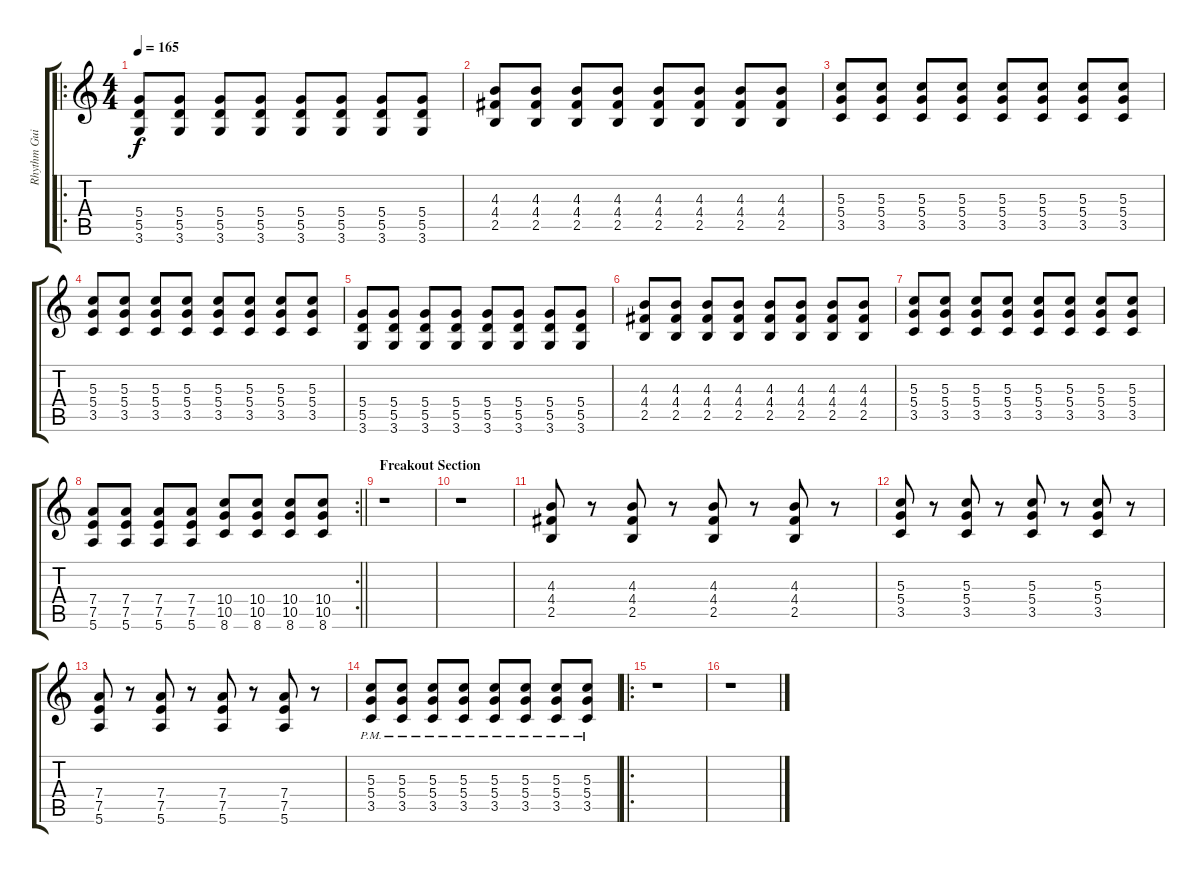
\track ("Rhythm Guitar (plus solo)" "Rhythm Gui") {instrument overdrivenguitar}
\staff {score tabs}
\tuning (E4 B3 G3 D3 A2 E2) {hide}
\ro
\ts (4 4)
\tempo 165
\clef g2
\ks c
(5.4 5.5 3.6).8{dy f} (5.4 5.5 3.6).8 (5.4 5.5 3.6).8 (5.4 5.5 3.6).8 (5.4 5.5 3.6).8 (5.4 5.5 3.6).8 (5.4 5.5 3.6).8 (5.4 5.5 3.6).8 |
(4.3 4.4 2.5).8 (4.3 4.4 2.5).8 (4.3 4.4 2.5).8 (4.3 4.4 2.5).8 (4.3 4.4 2.5).8 (4.3 4.4 2.5).8 (4.3 4.4 2.5).8 (4.3 4.4 2.5).8 |
(5.3 5.4 3.5).8 (5.3 5.4 3.5).8 (5.3 5.4 3.5).8 (5.3 5.4 3.5).8 (5.3 5.4 3.5).8 (5.3 5.4 3.5).8 (5.3 5.4 3.5).8 (5.3 5.4 3.5).8 |
(5.3 5.4 3.5).8 (5.3 5.4 3.5).8 (5.3 5.4 3.5).8 (5.3 5.4 3.5).8 (5.3 5.4 3.5).8 (5.3 5.4 3.5).8 (5.3 5.4 3.5).8 (5.3 5.4 3.5).8 |
(5.4 5.5 3.6).8 (5.4 5.5 3.6).8 (5.4 5.5 3.6).8 (5.4 5.5 3.6).8 (5.4 5.5 3.6).8 (5.4 5.5 3.6).8 (5.4 5.5 3.6).8 (5.4 5.5 3.6).8 |
(4.3 4.4 2.5).8 (4.3 4.4 2.5).8 (4.3 4.4 2.5).8 (4.3 4.4 2.5).8 (4.3 4.4 2.5).8 (4.3 4.4 2.5).8 (4.3 4.4 2.5).8 (4.3 4.4 2.5).8 |
(5.3 5.4 3.5).8 (5.3 5.4 3.5).8 (5.3 5.4 3.5).8 (5.3 5.4 3.5).8 (5.3 5.4 3.5).8 (5.3 5.4 3.5).8 (5.3 5.4 3.5).8 (5.3 5.4 3.5).8 |
\rc 2
\barLineRight lightlight
(7.4 7.5 5.6).8 (7.4 7.5 5.6).8 (7.4 7.5 5.6).8 (7.4 7.5 5.6).8 (10.4 10.5 8.6).8 (10.4 10.5 8.6).8 (10.4 10.5 8.6).8 (10.4 10.5 8.6).8 |
\section ("" "Freakout Section")
r.1 |
r.1 |
(4.3 4.4 2.5).8 r.8 (4.3 4.4 2.5).8 r.8 (4.3 4.4 2.5).8 r.8 (4.3 4.4 2.5).8 r.8 |
(5.3 5.4 3.5).8 r.8 (5.3 5.4 3.5).8 r.8 (5.3 5.4 3.5).8 r.8 (5.3 5.4 3.5).8 r.8 |
(7.4 7.5 5.6).8 r.8 (7.4 7.5 5.6).8 r.8 (7.4 7.5 5.6).8 r.8 (7.4 7.5 5.6).8 r.8 |
(5.3{pm} 5.4{pm} 3.5{pm}).8 (5.3{pm} 5.4{pm} 3.5{pm}).8 (5.3{pm} 5.4{pm} 3.5{pm}).8 (5.3{pm} 5.4{pm} 3.5{pm}).8 (5.3{pm} 5.4{pm} 3.5{pm}).8 (5.3{pm} 5.4{pm} 3.5{pm}).8 (5.3{pm} 5.4{pm} 3.5{pm}).8 (5.3{pm} 5.4{pm} 3.5{pm}).8 |
\ro
r.1 |
r.1
